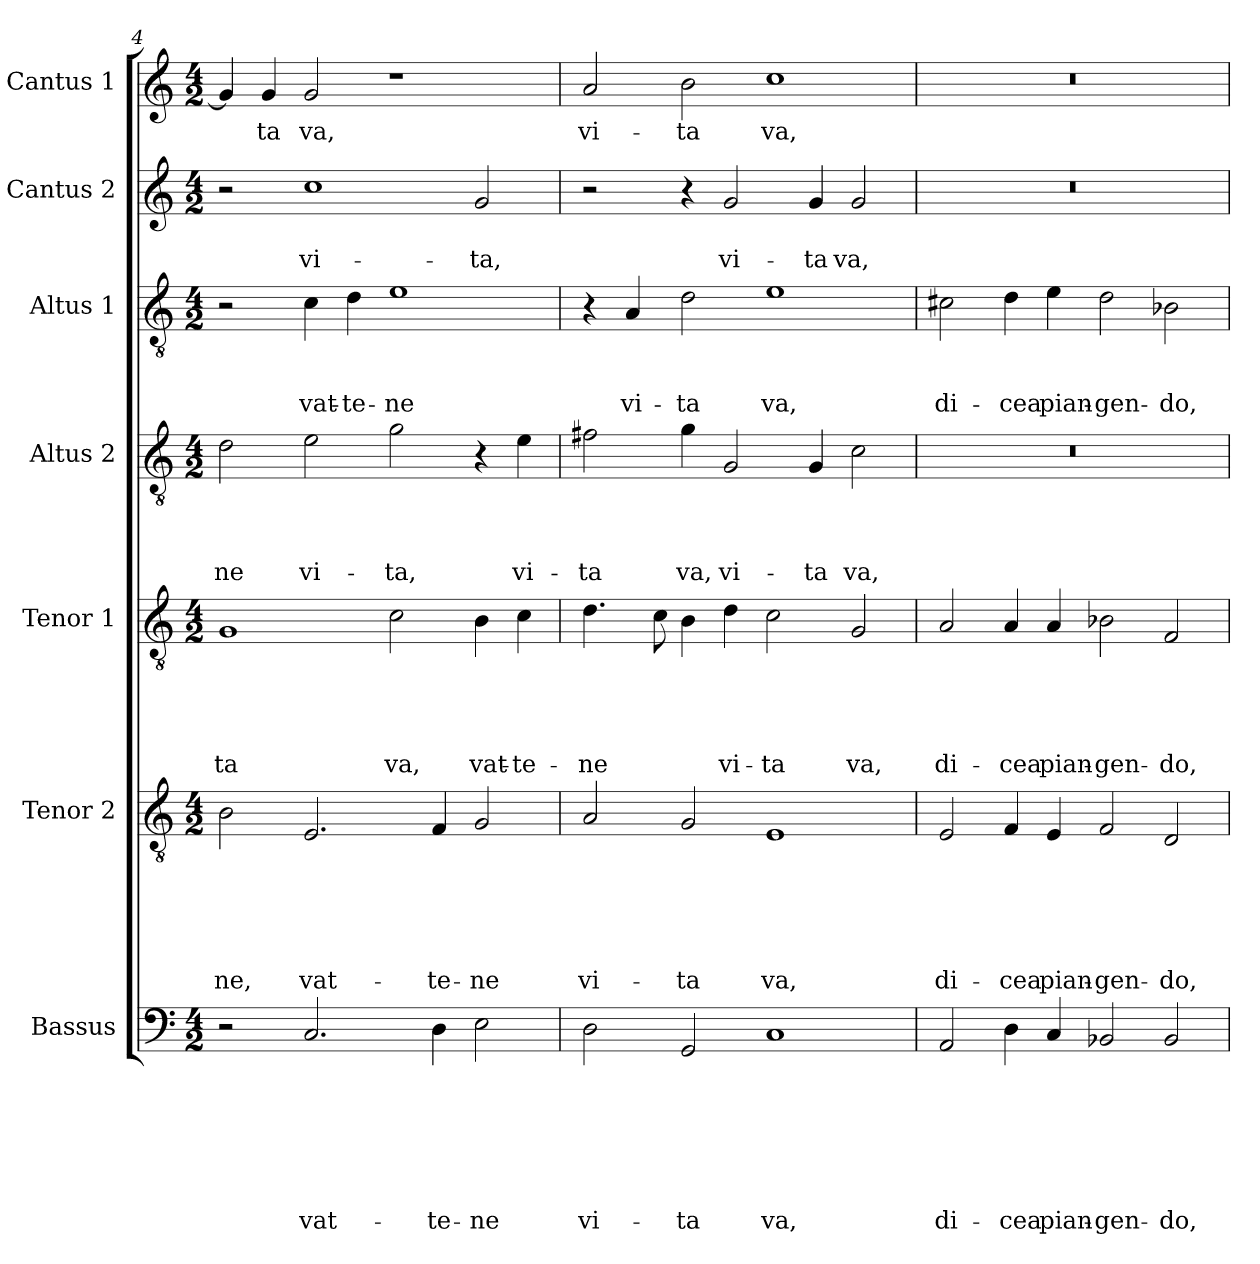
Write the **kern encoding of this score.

**kern	**text	**text	**text	**text	**text	**text	**text	**kern	**text	**text	**text	**text	**text	**text	**kern	**text	**text	**text	**text	**text	**kern	**text	**text	**text	**text	**kern	**text	**text	**text	**kern	**text	**text	**kern	**text
*part7	*part7	*part7	*part7	*part7	*part7	*part7	*part7	*part6	*part6	*part6	*part6	*part6	*part6	*part6	*part5	*part5	*part5	*part5	*part5	*part5	*part4	*part4	*part4	*part4	*part4	*part3	*part3	*part3	*part3	*part2	*part2	*part2	*part1	*part1
*staff7	*staff7	*staff7	*staff7	*staff7	*staff7	*staff7	*staff7	*staff6	*staff6	*staff6	*staff6	*staff6	*staff6	*staff6	*staff5	*staff5	*staff5	*staff5	*staff5	*staff5	*staff4	*staff4	*staff4	*staff4	*staff4	*staff3	*staff3	*staff3	*staff3	*staff2	*staff2	*staff2	*staff1	*staff1
*I"Bassus	*	*	*	*	*	*	*	*I"Tenor 2	*	*	*	*	*	*	*I"Tenor 1	*	*	*	*	*	*I"Altus 2	*	*	*	*	*I"Altus 1	*	*	*	*I"Cantus 2	*	*	*I"Cantus 1	*
*clefF4	*	*	*	*	*	*	*	*clefGv2	*	*	*	*	*	*	*clefGv2	*	*	*	*	*	*clefGv2	*	*	*	*	*clefGv2	*	*	*	*clefG2	*	*	*clefG2	*
*k[]	*	*	*	*	*	*	*	*k[]	*	*	*	*	*	*	*k[]	*	*	*	*	*	*k[]	*	*	*	*	*k[]	*	*	*	*k[]	*	*	*k[]	*
*a:	*	*	*	*	*	*	*	*a:	*	*	*	*	*	*	*a:	*	*	*	*	*	*a:	*	*	*	*	*a:	*	*	*	*a:	*	*	*a:	*
*M4/2	*	*	*	*	*	*	*	*M4/2	*	*	*	*	*	*	*M4/2	*	*	*	*	*	*M4/2	*	*	*	*	*M4/2	*	*	*	*M4/2	*	*	*M4/2	*
=4	=4	=4	=4	=4	=4	=4	=4	=4	=4	=4	=4	=4	=4	=4	=4	=4	=4	=4	=4	=4	=4	=4	=4	=4	=4	=4	=4	=4	=4	=4	=4	=4	=4	=4
!	!	!	!	!	!	!	!	!	!	!	!	!	!	!LO:LY:b	!	!	!	!	!	!LO:LY:b	!	!	!	!	!LO:LY:b	!	!	!	!	!	!	!	!	!
2r	.	.	.	.	.	.	.	2B\	.	.	.	.	.	-ne,	1G	.	.	.	.	-ta	2d\	.	.	.	-ne	2r	.	.	.	2r	.	.	4g/]	.
!	!	!	!	!	!	!	!	!	!	!	!	!	!	!	!	!	!	!	!	!	!	!	!	!	!	!	!	!	!	!	!	!	!	!LO:LY:b
.	.	.	.	.	.	.	.	.	.	.	.	.	.	.	.	.	.	.	.	.	.	.	.	.	.	.	.	.	.	.	.	.	4g/	-ta
!	!	!	!	!	!	!	!LO:LY:b	!	!	!	!	!	!	!LO:LY:b	!	!	!	!	!	!	!	!	!	!	!LO:LY:b	!	!	!	!LO:LY:b	!	!	!LO:LY:b	!	!LO:LY:b
2.C/	.	.	.	.	.	.	vat-	2.E/	.	.	.	.	.	vat-	.	.	.	.	.	.	2e\	.	.	.	vi-	4c\	.	.	vat-	1cc	.	vi-	2g/	va,
!	!	!	!	!	!	!	!	!	!	!	!	!	!	!	!	!	!	!	!	!	!	!	!	!	!	!	!	!	!LO:LY:b	!	!	!	!	!
.	.	.	.	.	.	.	.	.	.	.	.	.	.	.	.	.	.	.	.	.	.	.	.	.	.	4d\	.	.	-te-	.	.	.	.	.
!	!	!	!	!	!	!	!	!	!	!	!	!	!	!	!	!	!	!	!	!LO:LY:b	!	!	!	!	!LO:LY:b	!	!	!	!LO:LY:b	!	!	!	!	!
.	.	.	.	.	.	.	.	.	.	.	.	.	.	.	2c\	.	.	.	.	va,	2g\	.	.	.	-ta,	1e	.	.	-ne	.	.	.	1r	.
!	!	!	!	!	!	!	!LO:LY:b	!	!	!	!	!	!	!LO:LY:b	!	!	!	!	!	!	!	!	!	!	!	!	!	!	!	!	!	!	!	!
4D\	.	.	.	.	.	.	-te-	4F/	.	.	.	.	.	-te-	.	.	.	.	.	.	.	.	.	.	.	.	.	.	.	.	.	.	.	.
!	!	!	!	!	!	!	!LO:LY:b	!	!	!	!	!	!	!LO:LY:b	!	!	!	!	!	!LO:LY:b	!	!	!	!	!	!	!	!	!	!	!	!LO:LY:b	!	!
2E\	.	.	.	.	.	.	-ne	2G/	.	.	.	.	.	-ne	4B\	.	.	.	.	vat-	4r	.	.	.	.	.	.	.	.	2g/	.	-ta,	.	.
!	!	!	!	!	!	!	!	!	!	!	!	!	!	!	!	!	!	!	!	!LO:LY:b	!	!	!	!	!LO:LY:b	!	!	!	!	!	!	!	!	!
.	.	.	.	.	.	.	.	.	.	.	.	.	.	.	4c\	.	.	.	.	-te-	4e\	.	.	.	vi-	.	.	.	.	.	.	.	.	.
!!LO:LB:g=z
=5	=5	=5	=5	=5	=5	=5	=5	=5	=5	=5	=5	=5	=5	=5	=5	=5	=5	=5	=5	=5	=5	=5	=5	=5	=5	=5	=5	=5	=5	=5	=5	=5	=5	=5
!	!	!	!	!	!	!	!LO:LY:b	!	!	!	!	!	!	!LO:LY:b	!	!	!	!	!	!LO:LY:b	!	!	!	!	!LO:LY:b	!	!	!	!	!	!	!	!	!LO:LY:b
2D\	.	.	.	.	.	.	vi-	2A/	.	.	.	.	.	vi-	4.d\	.	.	.	.	-ne	2f#X\	.	.	.	-ta	4r	.	.	.	2r	.	.	2a/	vi-
!	!	!	!	!	!	!	!	!	!	!	!	!	!	!	!	!	!	!	!	!	!	!	!	!	!	!	!	!	!LO:LY:b	!	!	!	!	!
.	.	.	.	.	.	.	.	.	.	.	.	.	.	.	.	.	.	.	.	.	.	.	.	.	.	4A/	.	.	vi-	.	.	.	.	.
.	.	.	.	.	.	.	.	.	.	.	.	.	.	.	8c\	.	.	.	.	.	.	.	.	.	.	.	.	.	.	.	.	.	.	.
!	!	!	!	!	!	!	!LO:LY:b	!	!	!	!	!	!	!LO:LY:b	!	!	!	!	!	!	!	!	!	!	!LO:LY:b	!	!	!	!LO:LY:b	!	!	!	!	!LO:LY:b
2GG/	.	.	.	.	.	.	-ta	2G/	.	.	.	.	.	-ta	4B\	.	.	.	.	.	4g\	.	.	.	va,	2d\	.	.	-ta	4r	.	.	2b\	-ta
!	!	!	!	!	!	!	!	!	!	!	!	!	!	!	!	!	!	!	!	!LO:LY:b	!	!	!	!	!LO:LY:b	!	!	!	!	!	!	!LO:LY:b	!	!
.	.	.	.	.	.	.	.	.	.	.	.	.	.	.	4d\	.	.	.	.	vi-	2G/	.	.	.	vi-	.	.	.	.	2g/	.	vi-	.	.
!	!	!	!	!	!	!	!LO:LY:b	!	!	!	!	!	!	!LO:LY:b	!	!	!	!	!	!LO:LY:b	!	!	!	!	!	!	!	!	!LO:LY:b	!	!	!	!	!LO:LY:b
1C	.	.	.	.	.	.	va,	1E	.	.	.	.	.	va,	2c\	.	.	.	.	-ta	.	.	.	.	.	1e	.	.	va,	.	.	.	1cc	va,
!	!	!	!	!	!	!	!	!	!	!	!	!	!	!	!	!	!	!	!	!	!	!	!	!	!LO:LY:b	!	!	!	!	!	!	!LO:LY:b	!	!
.	.	.	.	.	.	.	.	.	.	.	.	.	.	.	.	.	.	.	.	.	4G/	.	.	.	-ta	.	.	.	.	4g/	.	-ta	.	.
!	!	!	!	!	!	!	!	!	!	!	!	!	!	!	!	!	!	!	!	!LO:LY:b	!	!	!	!	!LO:LY:b	!	!	!	!	!	!	!LO:LY:b	!	!
.	.	.	.	.	.	.	.	.	.	.	.	.	.	.	2G/	.	.	.	.	va,	2c\	.	.	.	va,	.	.	.	.	2g/	.	va,	.	.
=6	=6	=6	=6	=6	=6	=6	=6	=6	=6	=6	=6	=6	=6	=6	=6	=6	=6	=6	=6	=6	=6	=6	=6	=6	=6	=6	=6	=6	=6	=6	=6	=6	=6	=6
!	!	!	!	!	!	!	!LO:LY:b	!	!	!	!	!	!	!LO:LY:b	!	!	!	!	!	!LO:LY:b	!	!	!	!	!	!	!	!	!LO:LY:b	!	!	!	!	!
2AA/	.	.	.	.	.	.	di-	2E/	.	.	.	.	.	di-	2A/	.	.	.	.	di-	0r	.	.	.	.	2c#X\	.	.	di-	0r	.	.	0r	.
!	!	!	!	!	!	!	!LO:LY:b	!	!	!	!	!	!	!LO:LY:b	!	!	!	!	!	!LO:LY:b	!	!	!	!	!	!	!	!	!LO:LY:b	!	!	!	!	!
4D\	.	.	.	.	.	.	-cea	4F/	.	.	.	.	.	-cea	4A/	.	.	.	.	-cea	.	.	.	.	.	4d\	.	.	-cea	.	.	.	.	.
!	!	!	!	!	!	!	!LO:LY:b	!	!	!	!	!	!	!LO:LY:b	!	!	!	!	!	!LO:LY:b	!	!	!	!	!	!	!	!	!LO:LY:b	!	!	!	!	!
4C/	.	.	.	.	.	.	pian-	4E/	.	.	.	.	.	pian-	4A/	.	.	.	.	pian-	.	.	.	.	.	4e\	.	.	pian-	.	.	.	.	.
!	!	!	!	!	!	!	!LO:LY:b	!	!	!	!	!	!	!LO:LY:b	!	!	!	!	!	!LO:LY:b	!	!	!	!	!	!	!	!	!LO:LY:b	!	!	!	!	!
2BB-X/	.	.	.	.	.	.	-gen-	2F/	.	.	.	.	.	-gen-	2B-X\	.	.	.	.	-gen-	.	.	.	.	.	2d\	.	.	-gen-	.	.	.	.	.
!	!	!	!	!	!	!	!LO:LY:b	!	!	!	!	!	!	!LO:LY:b	!	!	!	!	!	!LO:LY:b	!	!	!	!	!	!	!	!	!LO:LY:b	!	!	!	!	!
2BB-/	.	.	.	.	.	.	-do,	2D/	.	.	.	.	.	-do,	2F/	.	.	.	.	-do,	.	.	.	.	.	2B-X\	.	.	-do,	.	.	.	.	.
=	=	=	=	=	=	=	=	=	=	=	=	=	=	=	=	=	=	=	=	=	=	=	=	=	=	=	=	=	=	=	=	=	=	=
*-	*-	*-	*-	*-	*-	*-	*-	*-	*-	*-	*-	*-	*-	*-	*-	*-	*-	*-	*-	*-	*-	*-	*-	*-	*-	*-	*-	*-	*-	*-	*-	*-	*-	*-
